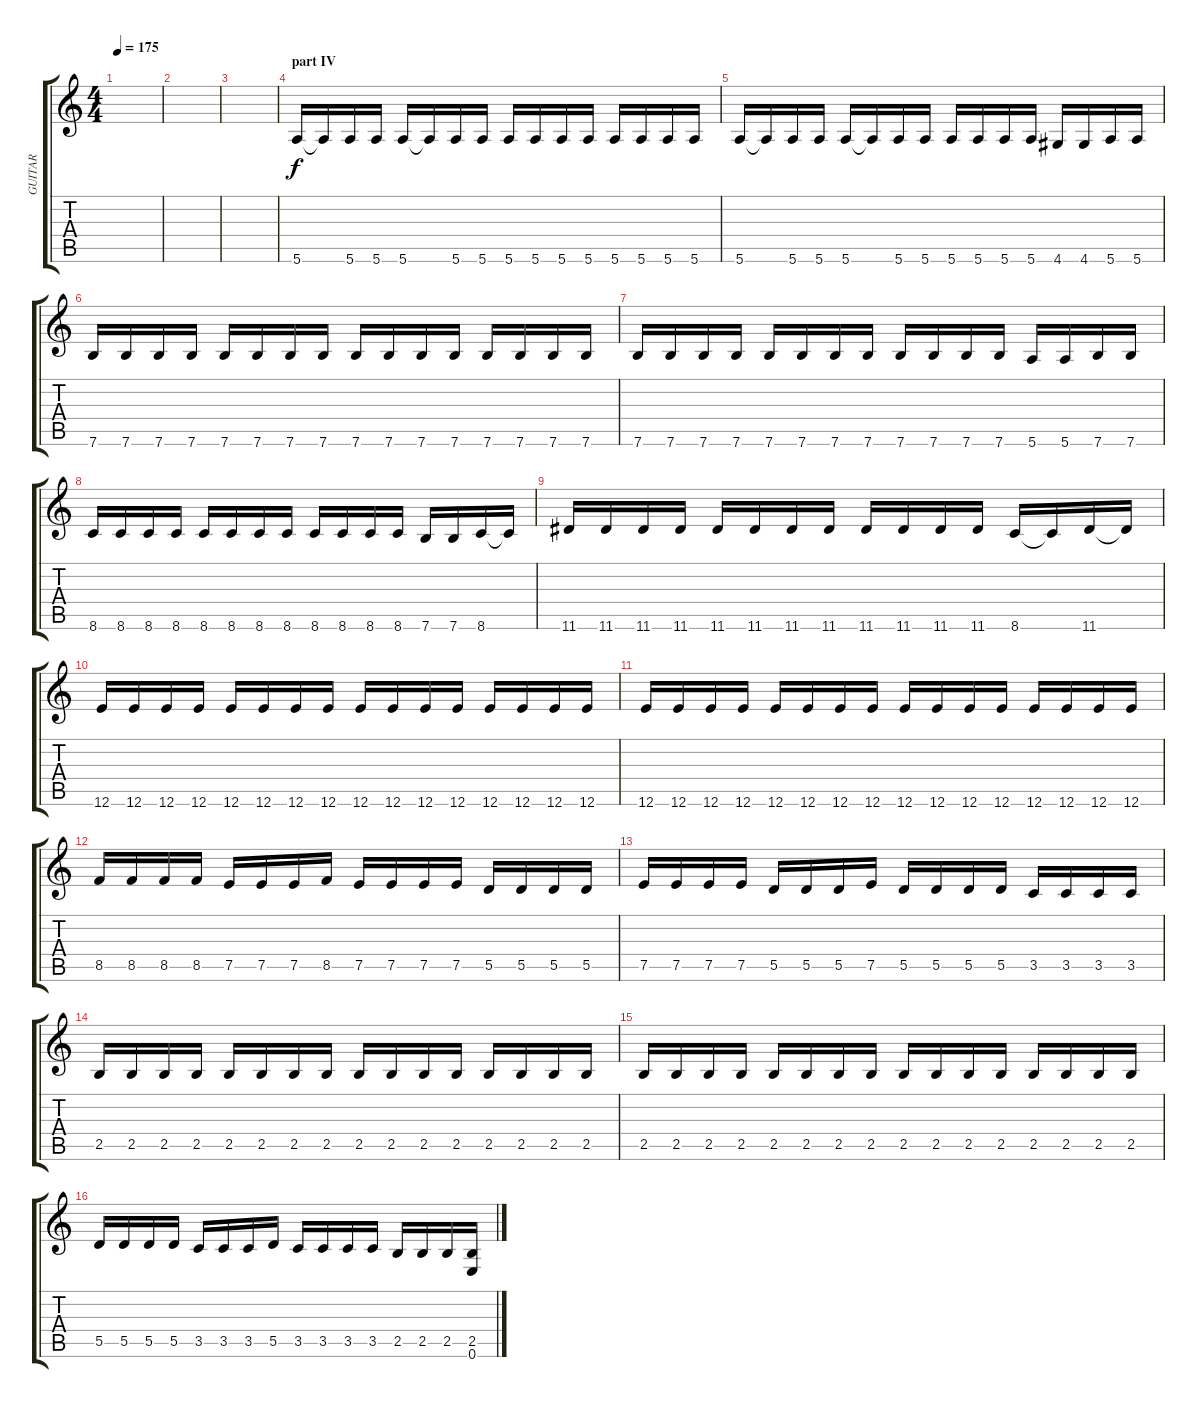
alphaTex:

\track ("GUITAR" "GUITAR") {instrument electricguitarclean}
\staff {score tabs}
\tuning (E4 B3 G3 D3 A2 E2) {hide}
\ts (4 4)
\tempo 175
\clef g2
\ks c
|
|
|
\section ("" "part IV")
5.6.16 5.6{t}.16 5.6.16 5.6.16 5.6.16 5.6{t}.16 5.6.16 5.6.16 5.6.16 5.6.16 5.6.16 5.6.16 5.6.16 5.6.16 5.6.16 5.6.16 |
5.6.16 5.6{t}.16 5.6.16 5.6.16 5.6.16 5.6{t}.16 5.6.16 5.6.16 5.6.16 5.6.16 5.6.16 5.6.16 4.6.16 4.6.16 5.6.16 5.6.16 |
7.6.16 7.6.16 7.6.16 7.6.16 7.6.16 7.6.16 7.6.16 7.6.16 7.6.16 7.6.16 7.6.16 7.6.16 7.6.16 7.6.16 7.6.16 7.6.16 |
7.6.16 7.6.16 7.6.16 7.6.16 7.6.16 7.6.16 7.6.16 7.6.16 7.6.16 7.6.16 7.6.16 7.6.16 5.6.16 5.6.16 7.6.16 7.6.16 |
8.6.16 8.6.16 8.6.16 8.6.16 8.6.16 8.6.16 8.6.16 8.6.16 8.6.16 8.6.16 8.6.16 8.6.16 7.6.16 7.6.16 8.6.16 8.6{t}.16 |
11.6.16 11.6.16 11.6.16 11.6.16 11.6.16 11.6.16 11.6.16 11.6.16 11.6.16 11.6.16 11.6.16 11.6.16 8.6.16 8.6{t}.16 11.6.16 11.6{t}.16 |
12.6.16 12.6.16 12.6.16 12.6.16 12.6.16 12.6.16 12.6.16 12.6.16 12.6.16 12.6.16 12.6.16 12.6.16 12.6.16 12.6.16 12.6.16 12.6.16 |
12.6.16 12.6.16 12.6.16 12.6.16 12.6.16 12.6.16 12.6.16 12.6.16 12.6.16 12.6.16 12.6.16 12.6.16 12.6.16 12.6.16 12.6.16 12.6.16 |
8.5.16 8.5.16 8.5.16 8.5.16 7.5.16 7.5.16 7.5.16 8.5.16 7.5.16 7.5.16 7.5.16 7.5.16 5.5.16 5.5.16 5.5.16 5.5.16 |
7.5.16 7.5.16 7.5.16 7.5.16 5.5.16 5.5.16 5.5.16 7.5.16 5.5.16 5.5.16 5.5.16 5.5.16 3.5.16 3.5.16 3.5.16 3.5.16 |
2.5.16 2.5.16 2.5.16 2.5.16 2.5.16 2.5.16 2.5.16 2.5.16 2.5.16 2.5.16 2.5.16 2.5.16 2.5.16 2.5.16 2.5.16 2.5.16 |
2.5.16 2.5.16 2.5.16 2.5.16 2.5.16 2.5.16 2.5.16 2.5.16 2.5.16 2.5.16 2.5.16 2.5.16 2.5.16 2.5.16 2.5.16 2.5.16 |
5.5.16 5.5.16 5.5.16 5.5.16 3.5.16 3.5.16 3.5.16 5.5.16 3.5.16 3.5.16 3.5.16 3.5.16 2.5.16 2.5.16 2.5.16 (2.5 0.6).16
